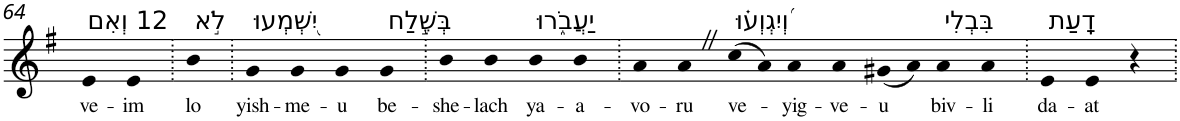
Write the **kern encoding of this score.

**kern	**text
*part1	*part1
*staff1	*staff1
*I"Piano	*
*I'Pno	*
!!LO:PB:g=z
*clefG2	*
*k[f#]	*
*G:	*
=64	=64
!LO:TX:a:t=12 וְאִם	!
!	!LO:LY:b
4e	ve-
!	!LO:LY:b
4e	-im
=65.	=65.
!LO:TX:a:t=לֹ֣א	!
!	!LO:LY:b
4b	lo
=66.	=66.
!LO:TX:a:t=יִ֭שְׁמְעוּ	!
!	!LO:LY:b
4g	yish-
!	!LO:LY:b
4g	-me-
!	!LO:LY:b
4g	-u
!LO:TX:a:t=בְּשֶׁ֣לַח	!
!	!LO:LY:b
4g	be-
=67.	=67.
!	!LO:LY:b
4b	-she-
!	!LO:LY:b
4b	-lach
!LO:TX:a:t=יַעֲבֹ֑רוּ	!
!	!LO:LY:b
4b	ya-
!	!LO:LY:b
4b	-a-
=68.	=68.
!	!LO:LY:b
4a	-vo-
!	!LO:LY:b
4aZ	-ru
!LO:TX:a:t=וְ֝יִגְוְע֗וּ	!
!	!LO:LY:b
(8cc	ve-
8a)	.
!	!LO:LY:b
4a	-yig-
!	!LO:LY:b
4a	-ve-
!	!LO:LY:b
(8g#X	-u
8a)	.
!LO:TX:a:t=בִּבְלִי	!
!	!LO:LY:b
4a	biv-
!	!LO:LY:b
4a	-li
=69.	=69.
!LO:TX:a:t=דָֽעַת	!
!	!LO:LY:b
4e	da-
!	!LO:LY:b
4e	-at
4r	.
=.	=.
*-	*-
